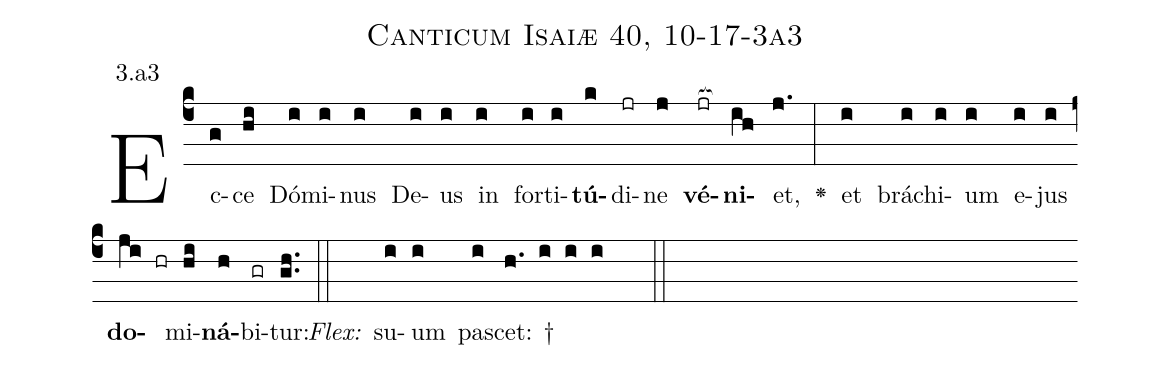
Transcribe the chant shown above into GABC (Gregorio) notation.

name: Canticum Isaiæ 40, 10-17-3a3;
annotation: 3.a3;
%%
(c4)Ec(g)ce(hi) Dó(i)mi(i)nus(i) De(i)us(i) in(i) for(i)ti(i)<b>tú</b>(k)di(jr)ne(j) <b>vé</b>(jr[ocb:1{])<b>ni</b>(ih[ocb:0}])et,(j.) <v>\greheightstar</v>(:) et(i) brá(i)chi(i)um(i) e(i)jus(i) <b>do</b>(ji hr)mi(hi)<b>ná</b>(h)bi(gr)tur:(gh..) (::)
<i>Flex:</i>()  su(i)um(i) pa(i)scet: †(h. i i i  ::)

%E(i) u(i) o(ji) u(hi) a(h) e.(gh..) (::)
